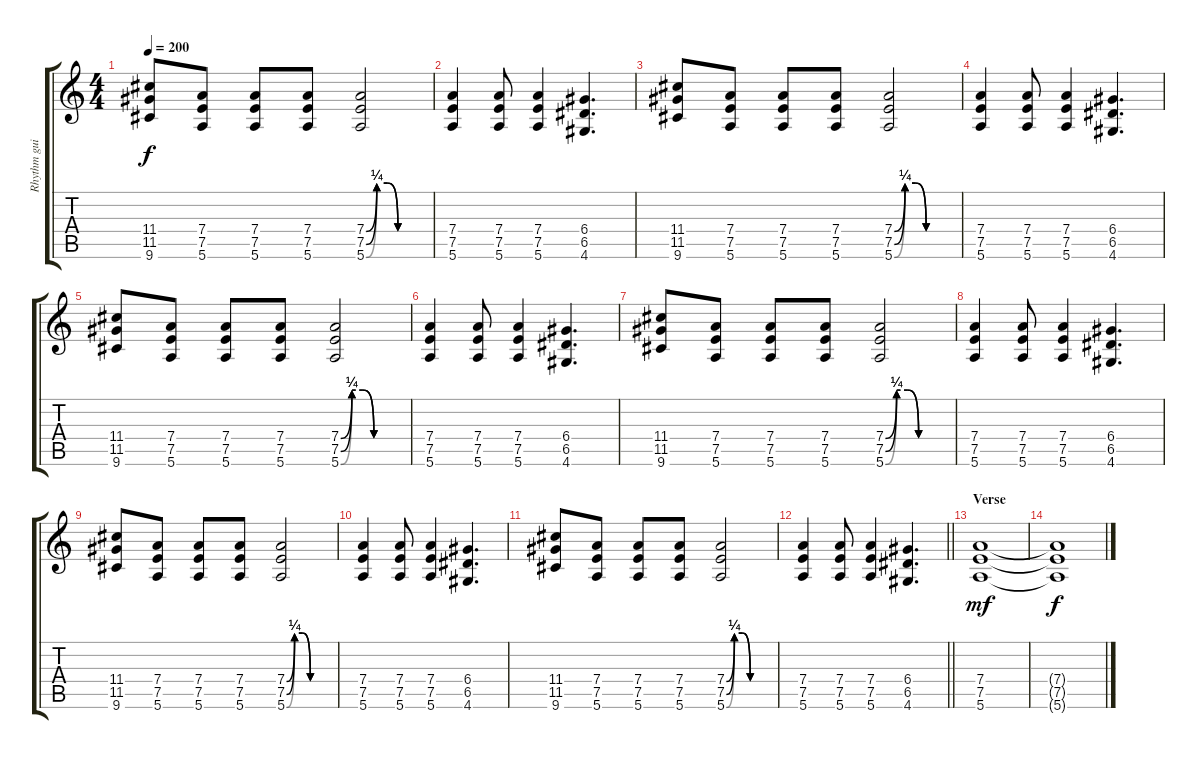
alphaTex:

\track ("Rhythm guitar" "Rhythm gui") {instrument distortionguitar}
\staff {score tabs}
\tuning (E4 B3 G3 D3 A2 E2) {hide}
\ts (4 4)
\tempo 200
\clef g2
\ks c
(11.4 11.5 9.6).8{dy f} (7.4 7.5 5.6).8 (7.4 7.5 5.6).8 (7.4 7.5 5.6).8 (7.4{be (custom 0 0 10 1 20 1 30 0 60 0)} 7.5{be (custom 0 0 10 1 20 1 30 0 60 0)} 5.6{be (custom 0 0 10 1 20 1 30 0 60 0)}).2 |
(7.4 7.5 5.6).4 (7.4 7.5 5.6).8 (7.4 7.5 5.6).4 (6.4 6.5 4.6).4{d} |
(11.4 11.5 9.6).8 (7.4 7.5 5.6).8 (7.4 7.5 5.6).8 (7.4 7.5 5.6).8 (7.4{be (custom 0 0 10 1 20 1 30 0 60 0)} 7.5{be (custom 0 0 10 1 20 1 30 0 60 0)} 5.6{be (custom 0 0 10 1 20 1 30 0 60 0)}).2 |
(7.4 7.5 5.6).4 (7.4 7.5 5.6).8 (7.4 7.5 5.6).4 (6.4 6.5 4.6).4{d} |
(11.4 11.5 9.6).8 (7.4 7.5 5.6).8 (7.4 7.5 5.6).8 (7.4 7.5 5.6).8 (7.4{be (custom 0 0 10 1 20 1 30 0 60 0)} 7.5{be (custom 0 0 10 1 20 1 30 0 60 0)} 5.6{be (custom 0 0 10 1 20 1 30 0 60 0)}).2 |
(7.4 7.5 5.6).4 (7.4 7.5 5.6).8 (7.4 7.5 5.6).4 (6.4 6.5 4.6).4{d} |
(11.4 11.5 9.6).8 (7.4 7.5 5.6).8 (7.4 7.5 5.6).8 (7.4 7.5 5.6).8 (7.4{be (custom 0 0 10 1 20 1 30 0 60 0)} 7.5{be (custom 0 0 10 1 20 1 30 0 60 0)} 5.6{be (custom 0 0 10 1 20 1 30 0 60 0)}).2 |
(7.4 7.5 5.6).4 (7.4 7.5 5.6).8 (7.4 7.5 5.6).4 (6.4 6.5 4.6).4{d} |
(11.4 11.5 9.6).8 (7.4 7.5 5.6).8 (7.4 7.5 5.6).8 (7.4 7.5 5.6).8 (7.4{be (custom 0 0 10 1 20 1 30 0 60 0)} 7.5{be (custom 0 0 10 1 20 1 30 0 60 0)} 5.6{be (custom 0 0 10 1 20 1 30 0 60 0)}).2 |
(7.4 7.5 5.6).4 (7.4 7.5 5.6).8 (7.4 7.5 5.6).4 (6.4 6.5 4.6).4{d} |
(11.4 11.5 9.6).8 (7.4 7.5 5.6).8 (7.4 7.5 5.6).8 (7.4 7.5 5.6).8 (7.4{be (custom 0 0 10 1 20 1 30 0 60 0)} 7.5{be (custom 0 0 10 1 20 1 30 0 60 0)} 5.6{be (custom 0 0 10 1 20 1 30 0 60 0)}).2 |
\barLineRight lightlight
(7.4 7.5 5.6).4 (7.4 7.5 5.6).8 (7.4 7.5 5.6).4 (6.4 6.5 4.6).4{d} |
\section ("" "Verse")
(7.4 7.5 5.6).1{dy mf volume 0} |
(7.4{t} 7.5{t} 5.6{t}).1{dy f}
